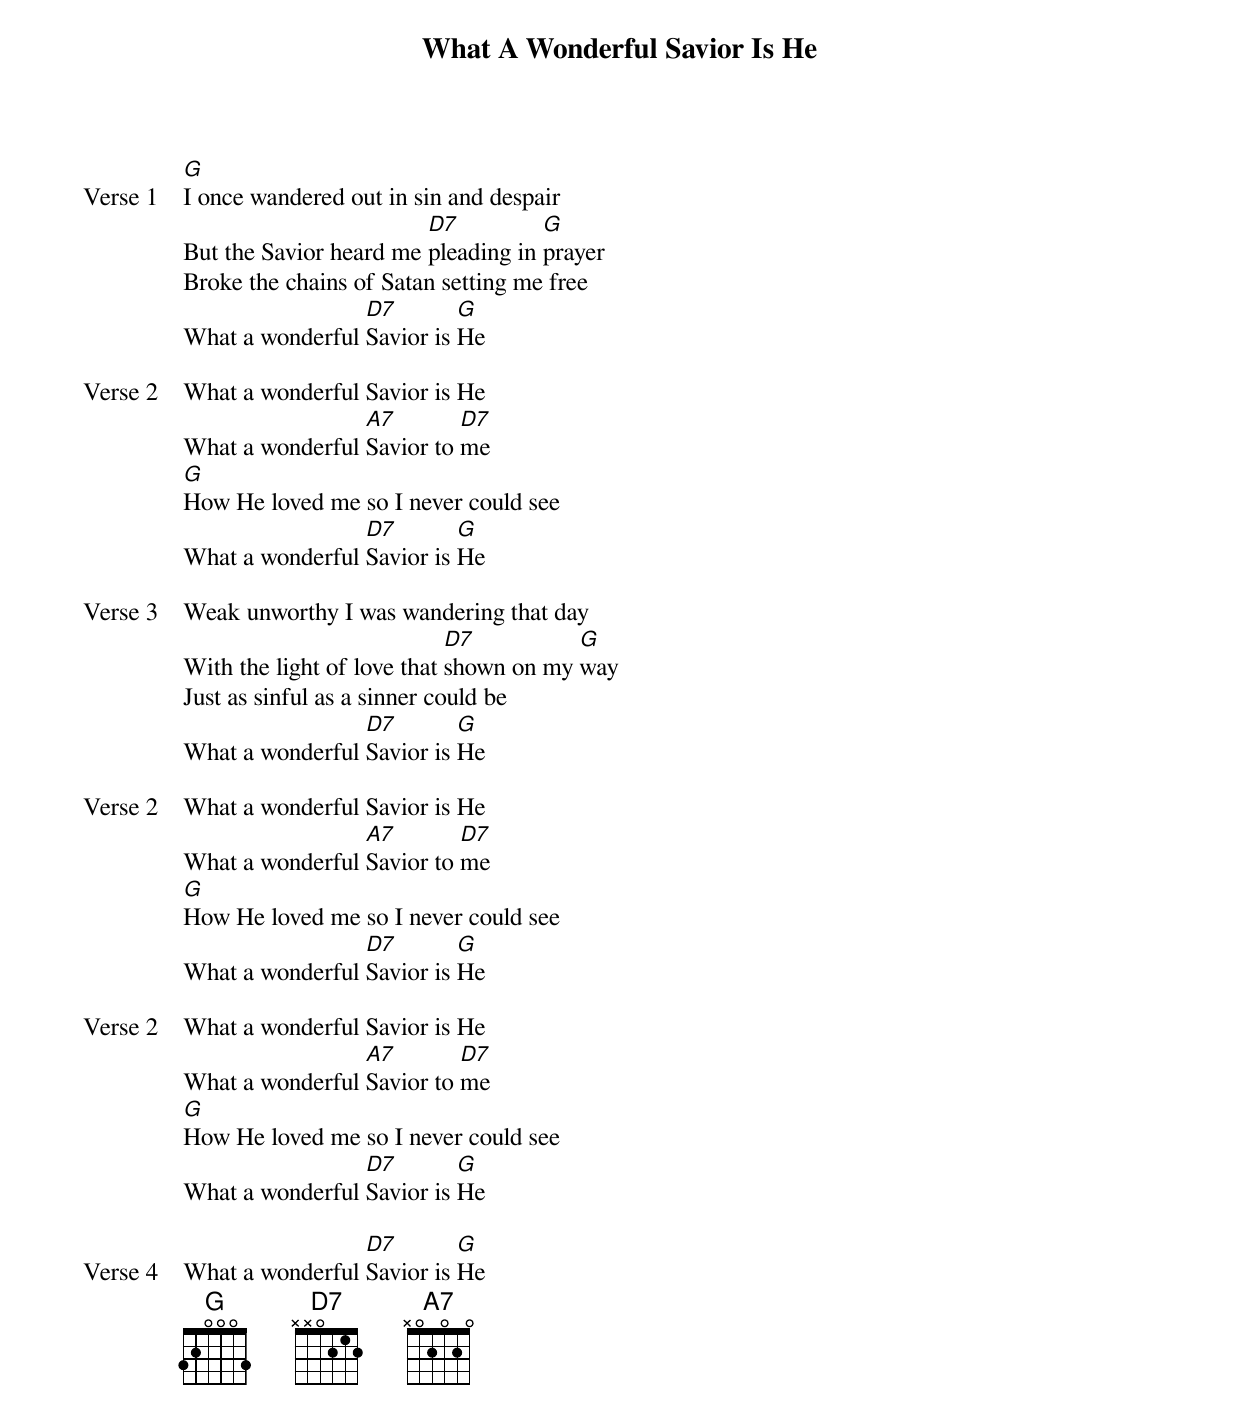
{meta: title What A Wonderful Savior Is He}
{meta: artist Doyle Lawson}

{start_of_verse: Verse 1}
[G]I once wandered out in sin and despair
But the Savior heard me [D7]pleading in [G]prayer
Broke the chains of Satan setting me free
What a wonderful [D7]Savior is [G]He
{end_of_verse}

{start_of_verse: Verse 2}
What a wonderful Savior is He
What a wonderful [A7]Savior to [D7]me
[G]How He loved me so I never could see
What a wonderful [D7]Savior is [G]He
{end_of_verse}

{start_of_verse: Verse 3}
Weak unworthy I was wandering that day
With the light of love that [D7]shown on my [G]way
Just as sinful as a sinner could be
What a wonderful [D7]Savior is [G]He
{end_of_verse}

{start_of_verse: Verse 2}
What a wonderful Savior is He
What a wonderful [A7]Savior to [D7]me
[G]How He loved me so I never could see
What a wonderful [D7]Savior is [G]He
{end_of_verse}

{start_of_verse: Verse 2}
What a wonderful Savior is He
What a wonderful [A7]Savior to [D7]me
[G]How He loved me so I never could see
What a wonderful [D7]Savior is [G]He
{end_of_verse}

{start_of_verse: Verse 4}
What a wonderful [D7]Savior is [G]He
{end_of_verse}
